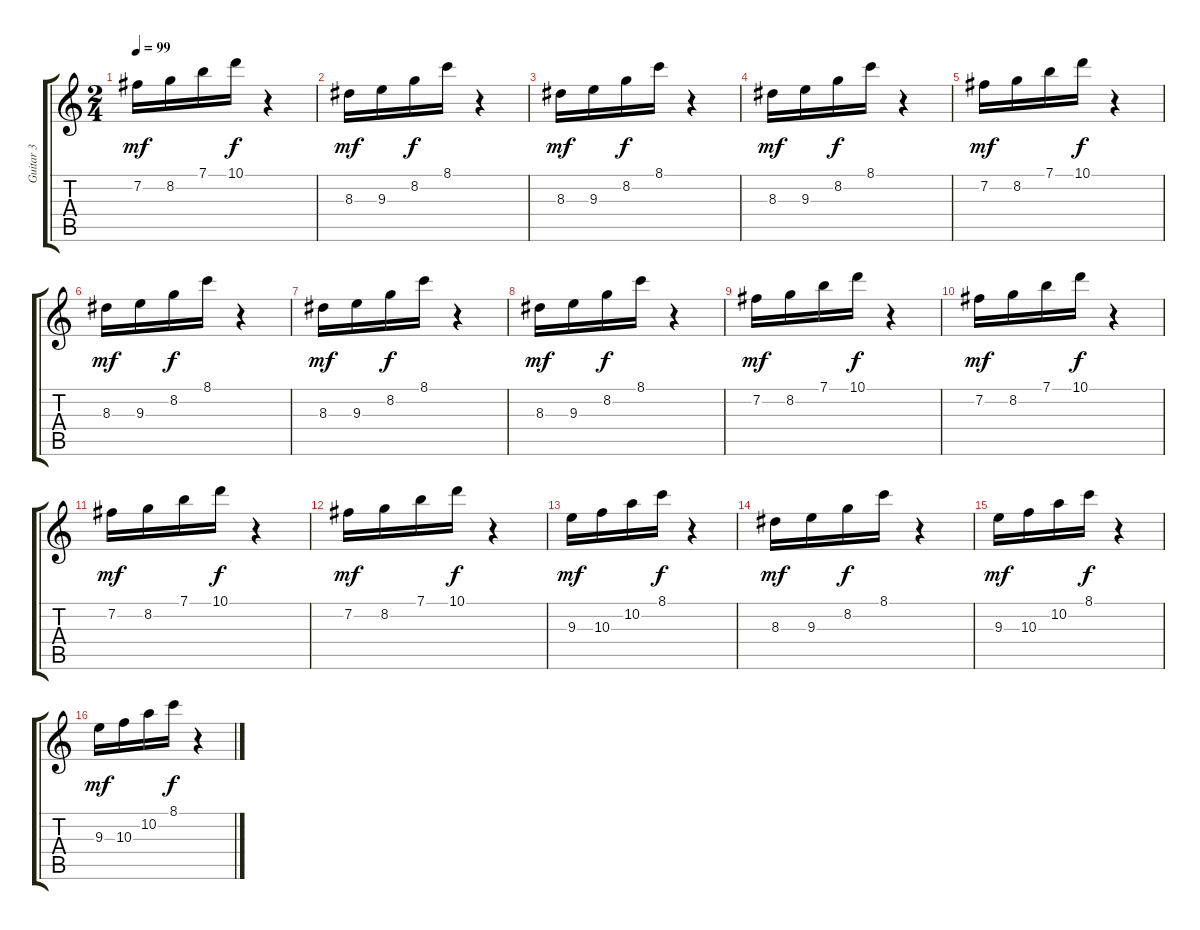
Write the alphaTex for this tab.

\track ("Guitar 3" "Guitar 3") {instrument acousticguitarsteel}
\staff {score tabs}
\tuning (E4 B3 G3 D3 A2 E2) {hide}
\ts (2 4)
\tempo 99
\clef g2
\ks c
7.2.16{dy mf} 8.2.16 7.1.16 10.1.16{dy f} r.4 |
8.3.16{dy mf} 9.3.16 8.2.16{dy f} 8.1.16 r.4 |
8.3.16{dy mf} 9.3.16 8.2.16{dy f} 8.1.16 r.4 |
8.3.16{dy mf} 9.3.16 8.2.16{dy f} 8.1.16 r.4 |
7.2.16{dy mf} 8.2.16 7.1.16 10.1.16{dy f} r.4 |
8.3.16{dy mf} 9.3.16 8.2.16{dy f} 8.1.16 r.4 |
8.3.16{dy mf} 9.3.16 8.2.16{dy f} 8.1.16 r.4 |
8.3.16{dy mf} 9.3.16 8.2.16{dy f} 8.1.16 r.4 |
7.2.16{dy mf} 8.2.16 7.1.16 10.1.16{dy f} r.4 |
7.2.16{dy mf} 8.2.16 7.1.16 10.1.16{dy f} r.4 |
7.2.16{dy mf} 8.2.16 7.1.16 10.1.16{dy f} r.4 |
7.2.16{dy mf} 8.2.16 7.1.16 10.1.16{dy f} r.4 |
9.3.16{dy mf} 10.3.16 10.2.16 8.1.16{dy f} r.4 |
8.3.16{dy mf} 9.3.16 8.2.16{dy f} 8.1.16 r.4 |
9.3.16{dy mf} 10.3.16 10.2.16 8.1.16{dy f} r.4 |
9.3.16{dy mf} 10.3.16 10.2.16 8.1.16{dy f} r.4
